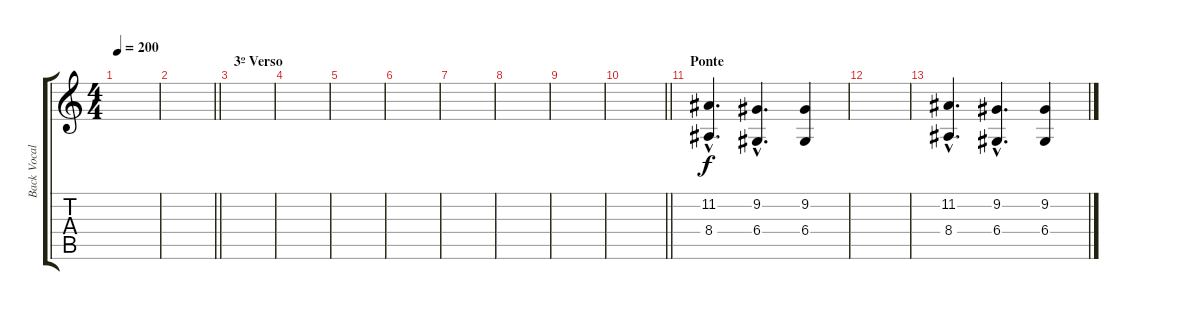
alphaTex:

\track ("Back Vocal" "Back Vocal") {instrument cello}
\staff {score tabs}
\tuning (E4 B3 G3 D3 A2 E2) {hide}
\ts (4 4)
\tempo 200
\clef g2
\ks c
|
\barLineRight lightlight
|
\section ("" "3º Verso")
|
|
|
|
|
|
|
\barLineRight lightlight
|
\section ("" "Ponte")
(11.2{hac} 8.4{hac}).4{d} (9.2{hac} 6.4{hac}).4{d} (9.2 6.4).4 |
|
(11.2{hac} 8.4{hac}).4{d} (9.2{hac} 6.4{hac}).4{d} (9.2 6.4).4
